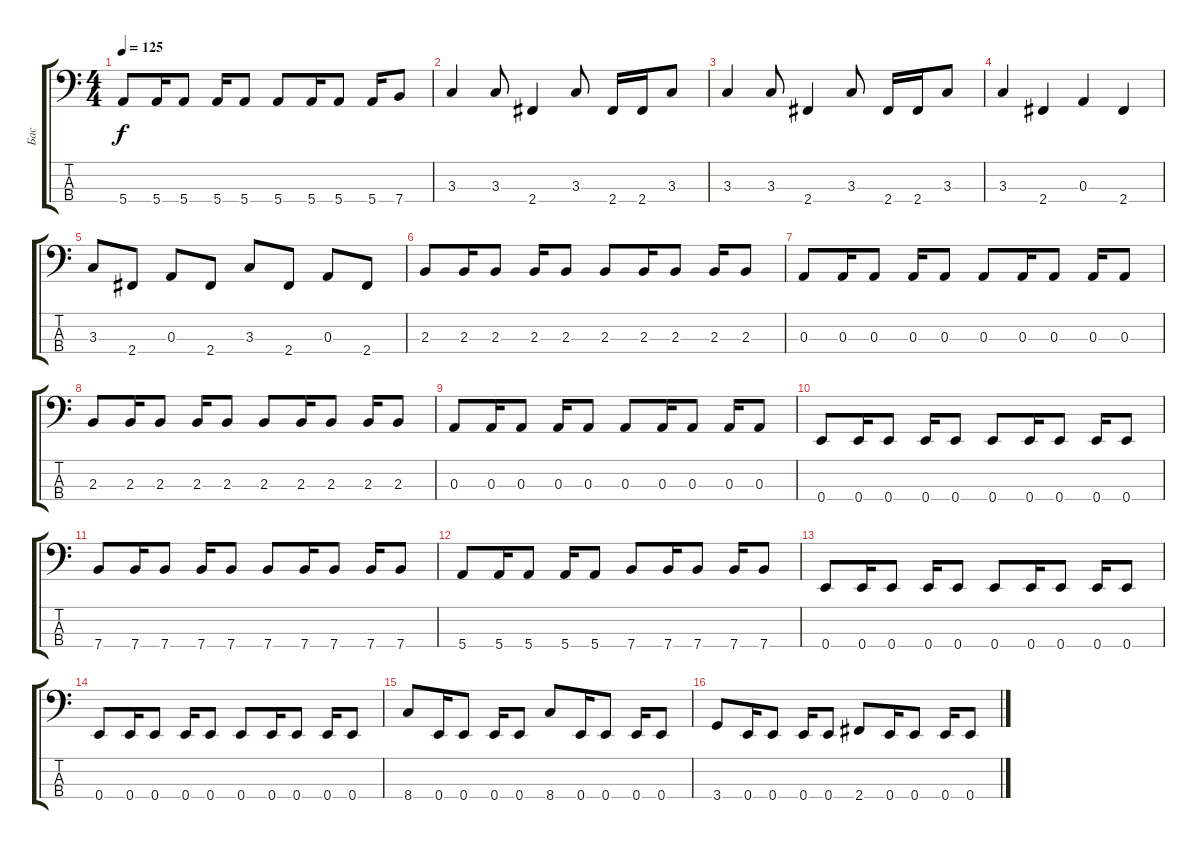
\track ("Бас" "Бас") {instrument electricbassfinger}
\staff {score tabs}
\tuning (G2 D2 A1 E1) {hide}
\ts (4 4)
\tempo 125
\clef f4
\ks c
5.4.8{dy f} 5.4.16 5.4.8 5.4.16 5.4.8 5.4.8 5.4.16 5.4.8 5.4.16 7.4.8 |
3.3.4 3.3.8 2.4.4 3.3.8 2.4.16 2.4.16 3.3.8 |
3.3.4 3.3.8 2.4.4 3.3.8 2.4.16 2.4.16 3.3.8 |
3.3.4 2.4.4 0.3.4 2.4.4 |
3.3.8 2.4.8 0.3.8 2.4.8 3.3.8 2.4.8 0.3.8 2.4.8 |
2.3.8 2.3.16 2.3.8 2.3.16 2.3.8 2.3.8 2.3.16 2.3.8 2.3.16 2.3.8 |
0.3.8 0.3.16 0.3.8 0.3.16 0.3.8 0.3.8 0.3.16 0.3.8 0.3.16 0.3.8 |
2.3.8 2.3.16 2.3.8 2.3.16 2.3.8 2.3.8 2.3.16 2.3.8 2.3.16 2.3.8 |
0.3.8 0.3.16 0.3.8 0.3.16 0.3.8 0.3.8 0.3.16 0.3.8 0.3.16 0.3.8 |
0.4.8 0.4.16 0.4.8 0.4.16 0.4.8 0.4.8 0.4.16 0.4.8 0.4.16 0.4.8 |
7.4.8 7.4.16 7.4.8 7.4.16 7.4.8 7.4.8 7.4.16 7.4.8 7.4.16 7.4.8 |
5.4.8 5.4.16 5.4.8 5.4.16 5.4.8 7.4.8 7.4.16 7.4.8 7.4.16 7.4.8 |
0.4.8 0.4.16 0.4.8 0.4.16 0.4.8 0.4.8 0.4.16 0.4.8 0.4.16 0.4.8 |
0.4.8 0.4.16 0.4.8 0.4.16 0.4.8 0.4.8 0.4.16 0.4.8 0.4.16 0.4.8 |
8.4.8 0.4.16 0.4.8 0.4.16 0.4.8 8.4.8 0.4.16 0.4.8 0.4.16 0.4.8 |
3.4.8 0.4.16 0.4.8 0.4.16 0.4.8 2.4.8 0.4.16 0.4.8 0.4.16 0.4.8
